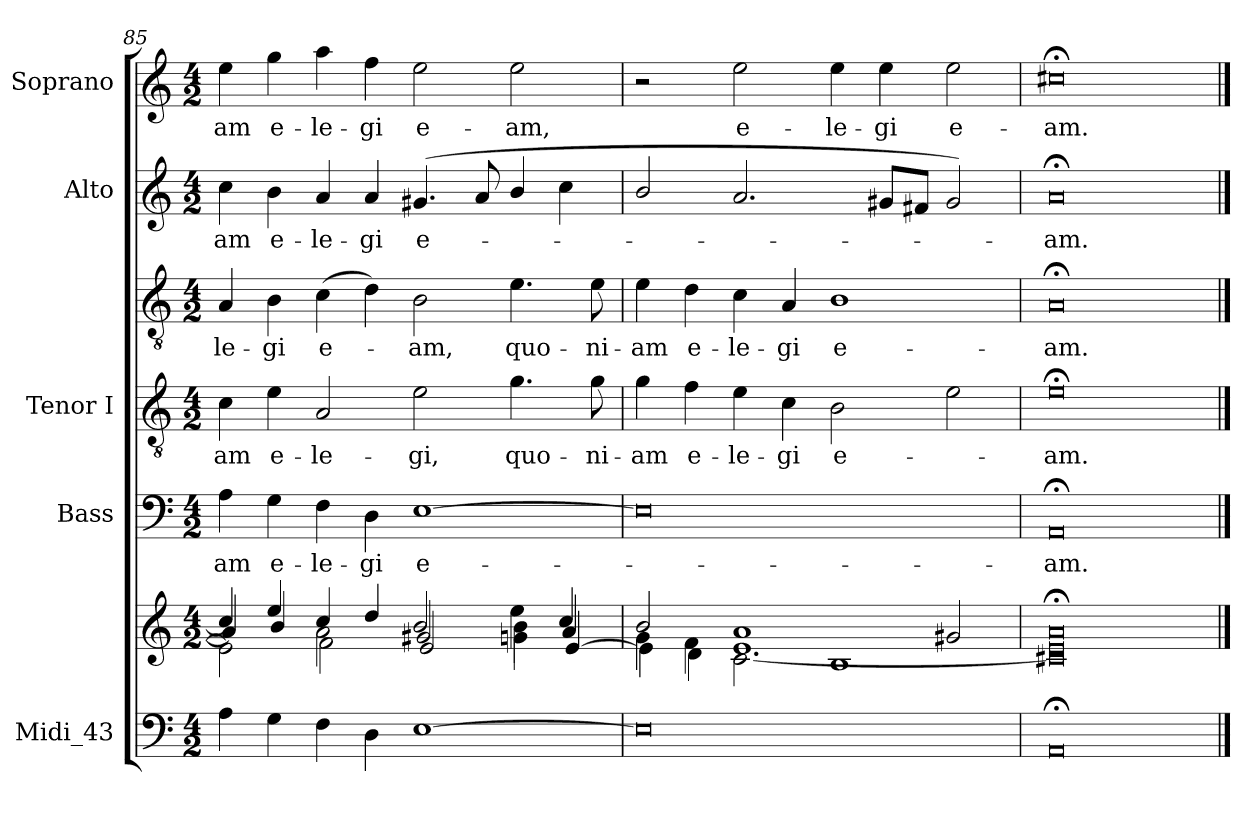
**kern	**kern	**kern	**text	**kern	**text	**kern	**text	**kern	**text	**kern	**text
*part5	*part5	*part4	*part4	*part3	*part3	*part3	*part3	*part2	*part2	*part1	*part1
*staff7	*staff6	*staff5	*staff5	*staff4	*staff4	*staff3	*staff3	*staff2	*staff2	*staff1	*staff1
*I"Midi_43	*	*I"Bass	*	*I"Tenor I	*	*	*	*I"Alto	*	*I"Soprano	*
*	*	*I'B	*	*I'T	*	*	*	*I'A	*	*I'S	*
*clefF4	*clefG2	*clefF4	*	*clefGv2	*	*clefGv2	*	*clefG2	*	*clefG2	*
*k[]	*k[]	*k[]	*	*k[]	*	*k[]	*	*k[]	*	*k[]	*
*C:	*C:	*C:	*	*C:	*	*C:	*	*C:	*	*C:	*
*M4/2	*M4/2	*M4/2	*	*M4/2	*	*M4/2	*	*M4/2	*	*M4/2	*
=85	=85	=85	=85	=85	=85	=85	=85	=85	=85	=85	=85
*	*^	*	*	*	*	*	*	*	*	*	*
*	*	*^	*	*	*	*	*	*	*	*	*	*
!	!	!	!	!	!LO:LY:b	!	!LO:LY:b	!	!LO:LY:b	!	!LO:LY:b	!	!LO:LY:b
4A	4cc/]	4a/]	2e\]	4A	-am	4c	-am	4A	-le-	4cc	-am	4ee	-am
!	!	!	!	!	!LO:LY:b	!	!LO:LY:b	!	!LO:LY:b	!	!LO:LY:b	!	!LO:LY:b
4G	4ee/	4b/	.	4G	e-	4e	e-	4B	-gi	4b	e-	4gg	e-
!	!	!	!	!	!LO:LY:b	!	!LO:LY:b	!	!LO:LY:b	!	!LO:LY:b	!	!LO:LY:b
4F	4cc/	2a\	2f\	4F	-le-	2A	-le-	(>4c	e-	4a	-le-	4aa	-le-
!	!	!	!	!	!LO:LY:b	!	!	!	!	!	!LO:LY:b	!	!LO:LY:b
4D	4dd/	.	.	4D	-gi	.	.	4d)	.	4a	-gi	4ff	-gi
!	!	!	!	!	!LO:LY:b	!	!LO:LY:b	!	!LO:LY:b	!	!LO:LY:b	!	!LO:LY:b
[1E	2b/	2g#X/	2e/	[1E	e-	2e	-gi,	2B	am,	(<4.g#X	e-	2ee	e-
.	.	.	.	.	.	.	.	.	.	8a	.	.	.
!	!	!	!	!	!	!	!LO:LY:b	!	!LO:LY:b	!	!	!	!LO:LY:b
.	4ee\	4b\	4gn\	.	.	4.g	quo-	4.e	quo-	4b/	.	2ee	-am,
.	4cc/	4a/	[4e/	.	.	.	.	.	.	4cc\	.	.	.
!	!	!	!	!	!	!	!LO:LY:b	!	!LO:LY:b	!	!	!	!
.	.	.	.	.	.	8g	-ni-	8e	-ni-	.	.	.	.
=86	=86	=86	=86	=86	=86	=86	=86	=86	=86	=86	=86	=86	=86
!	!	!	!	!	!	!	!LO:LY:b	!	!LO:LY:b	!	!	!	!
0E]	2b/	4g\	4e\]	0E]	.	4g	-am	4e	-am	2b/	.	2r	.
!	!	!	!	!	!	!	!LO:LY:b	!	!LO:LY:b	!	!	!	!
.	.	4f\	4d\	.	.	4f	e-	4d	e-	.	.	.	.
!	!	!	!	!	!	!	!LO:LY:b	!	!LO:LY:b	!	!	!	!LO:LY:b
.	1a/	[1.e\	2c\	.	.	4e	-le-	4c	-le-	2.a	.	2ee	e-
!	!	!	!	!	!	!	!LO:LY:b	!	!LO:LY:b	!	!	!	!
.	.	.	.	.	.	4c	-gi	4A	-gi	.	.	.	.
!	!	!	!	!	!	!	!LO:LY:b	!	!LO:LY:b	!	!	!	!LO:LY:b
.	.	.	1B\	.	.	2B	e-	1B	e-	.	.	4ee	-le-
!	!	!	!	!	!	!	!	!	!	!	!	!	!LO:LY:b
.	.	.	.	.	.	.	.	.	.	8g#XL	.	4ee	-gi
.	.	.	.	.	.	.	.	.	.	8f#XJ	.	.	.
!	!	!	!	!	!	!	!	!	!	!	!	!	!LO:LY:b
.	2g#X/	.	.	.	.	2e	.	.	.	2g#)	.	2ee	e-
=87	=87	=87	=87	=87	=87	=87	=87	=87	=87	=87	=87	=87	=87
!	!	!	!	!	!LO:LY:b	!	!LO:LY:b	!	!LO:LY:b	!	!LO:LY:b	!	!LO:LY:b
0AA;	0a;</	0e\]	0c#X\	0AA;<	am.	0e;<	am.	0A;<	am.	0a;<	am.	0cc#X;<	-am.
*	*v	*v	*v	*	*	*	*	*	*	*	*	*	*
==	==	==	==	==	==	==	==	==	==	==	==
*-	*-	*-	*-	*-	*-	*-	*-	*-	*-	*-	*-
